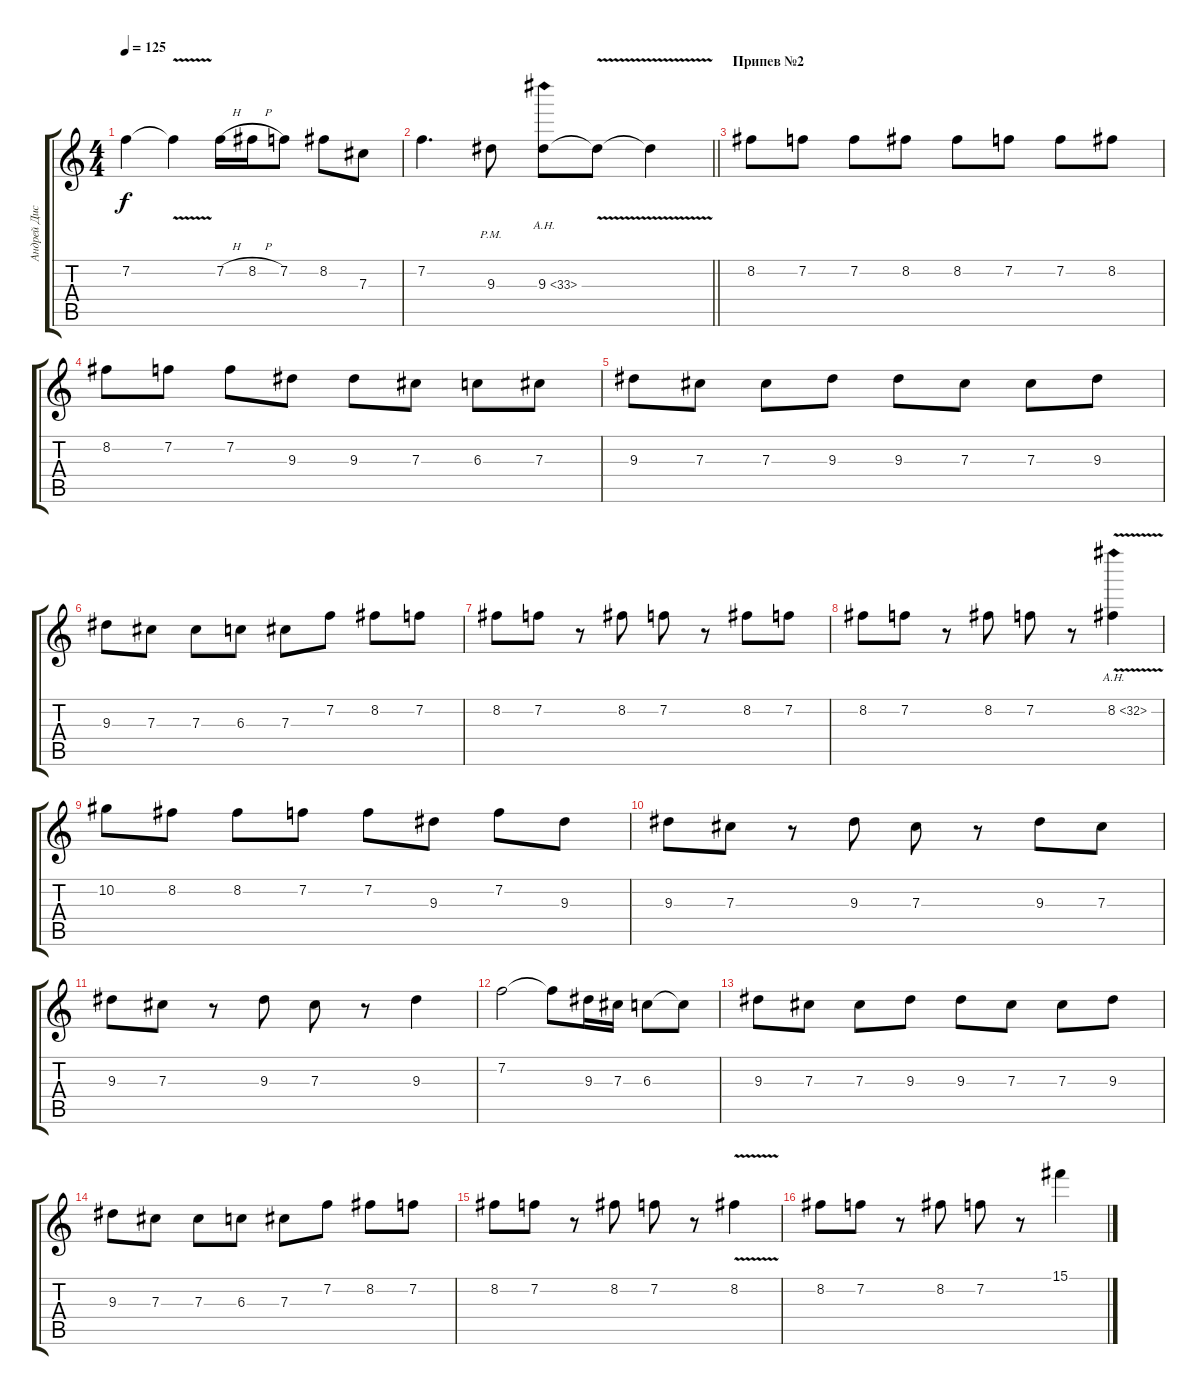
\track ("Андрей Дистр" "Андрей Дис") {instrument distortionguitar}
\staff {score tabs}
\tuning (Eb4 Bb3 Gb3 Db3 Ab2 Eb2) {hide}
\ts (4 4)
\tempo 125
\clef g2
\ks c
7.2.4{dy f} 7.2{v t}.4 7.2{h}.16 8.2{h}.16 7.2.8 8.2.8 7.3.8 |
\barLineRight lightlight
7.2.4{d} 9.3{pm}.8 9.3{ah 24}.8 9.3{v t}.8 9.3{t}.4 |
\section ("" "Припев №2")
8.2.8 7.2.8 7.2.8 8.2.8 8.2.8 7.2.8 7.2.8 8.2.8 |
8.2.8 7.2.8 7.2.8 9.3.8 9.3.8 7.3.8 6.3.8 7.3.8 |
9.3.8 7.3.8 7.3.8 9.3.8 9.3.8 7.3.8 7.3.8 9.3.8 |
9.3.8 7.3.8 7.3.8 6.3.8 7.3.8 7.2.8 8.2.8 7.2.8 |
8.2.8 7.2.8 r.8 8.2.8 7.2.8 r.8 8.2.8 7.2.8 |
8.2.8 7.2.8 r.8 8.2.8 7.2.8 r.8 8.2{ah 24 v}.4 |
10.2.8 8.2.8 8.2.8 7.2.8 7.2.8 9.3.8 7.2.8 9.3.8 |
9.3.8 7.3.8 r.8 9.3.8 7.3.8 r.8 9.3.8 7.3.8 |
9.3.8 7.3.8 r.8 9.3.8 7.3.8 r.8 9.3.4 |
7.2.2 7.2{t}.8 9.3.16 7.3.16 6.3.8 6.3{t}.8 |
9.3.8 7.3.8 7.3.8 9.3.8 9.3.8 7.3.8 7.3.8 9.3.8 |
9.3.8 7.3.8 7.3.8 6.3.8 7.3.8 7.2.8 8.2.8 7.2.8 |
8.2.8 7.2.8 r.8 8.2.8 7.2.8 r.8 8.2{v}.4 |
8.2.8 7.2.8 r.8 8.2.8 7.2.8 r.8 15.1.4
